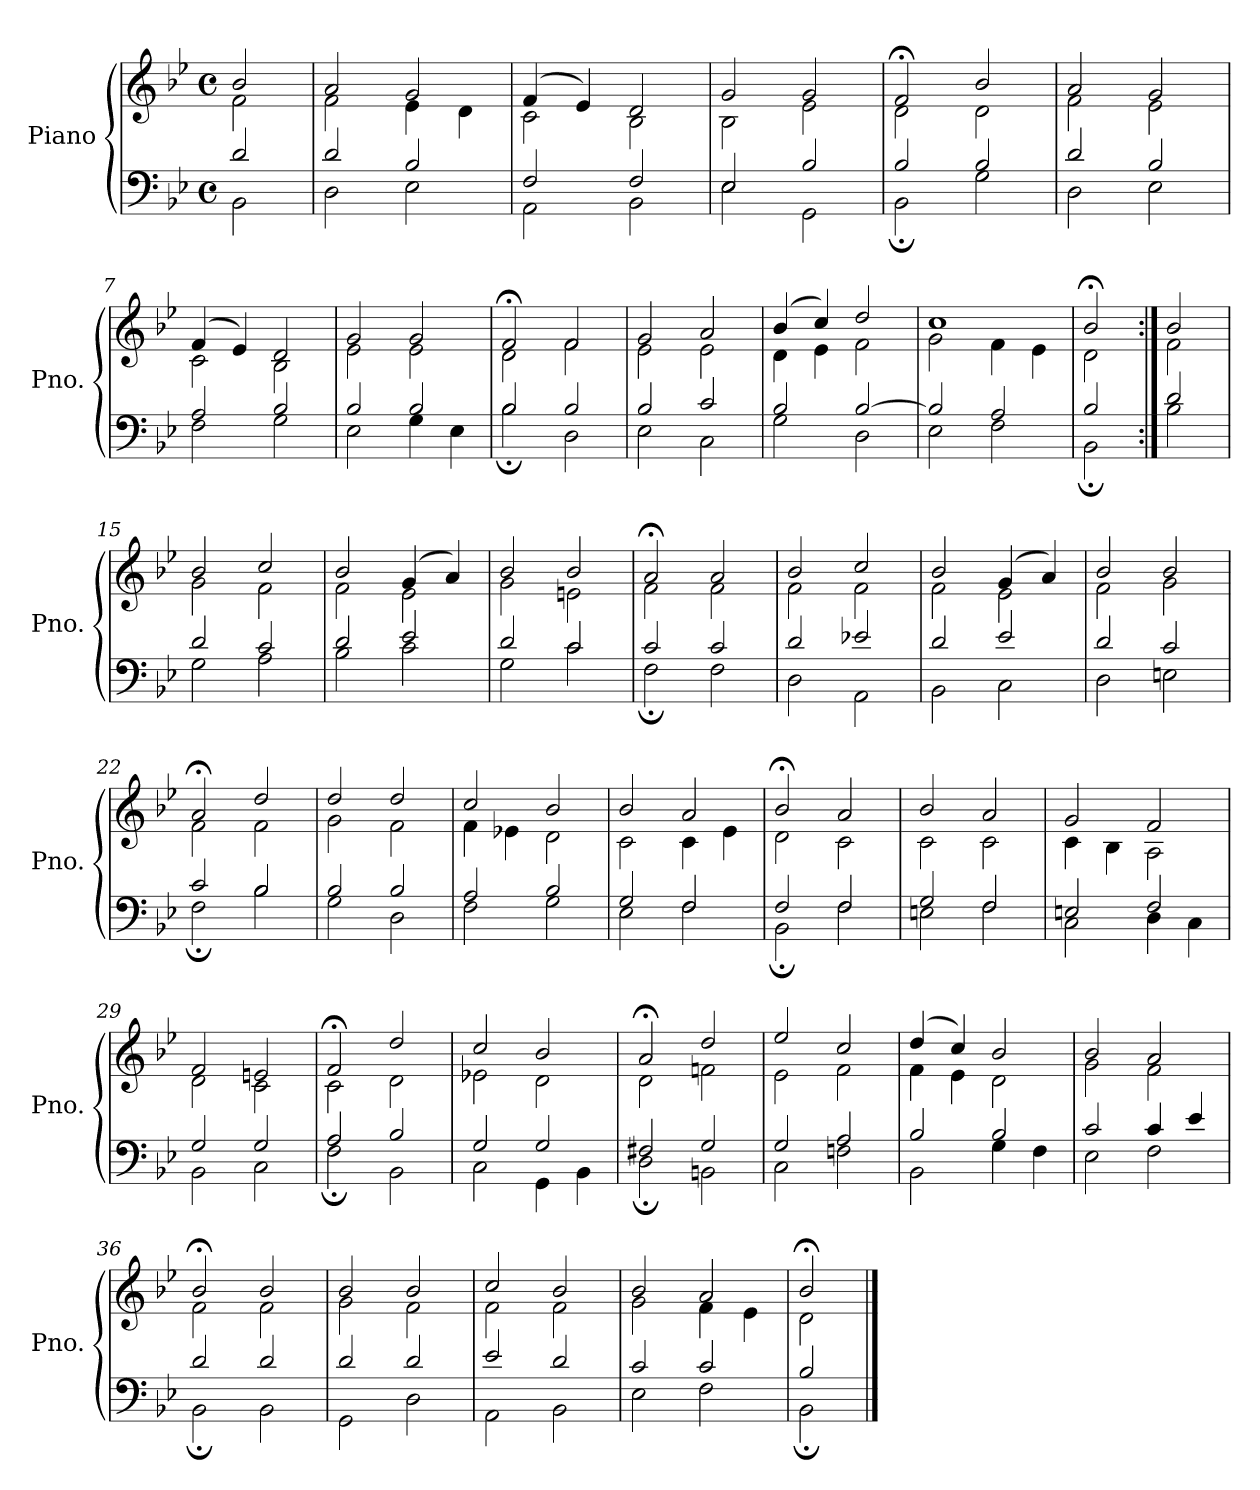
**kern	**kern
*part1	*part1
*staff2	*staff1
*I"Piano	*
*I'Pno.	*
*clefF4	*clefG2
*k[b-e-]	*k[b-e-]
*M4/4	*M4/4
*met(c)	*met(c)
=1	=1
*^	*^
2d/	2BB-\	2b-/	2f\
=2	=2	=2	=2
2d/	2D\	2a/	2f\
2B-/	2E-\	2g/	4e-\
.	.	.	4d\
=3	=3	=3	=3
2F/	2AA\	(4f/	2c\
.	.	4e-/)	.
2F/	2BB-\	2d/	2B-\
=4	=4	=4	=4
2E-/	2E-\	2g/	2B-\
2B-/	2GG\	2g/	2e-\
=5	=5	=5	=5
2B-/	2BB-;\	2f;</	2d\
2B-/	2G\	2b-/	2d\
!!LO:LB:g=z	!!
=6	=6	=6	=6
2d/	2D\	2a/	2f\
2B-/	2E-\	2g/	2e-\
=7	=7	=7	=7
2A/	2F\	(4f/	2c\
.	.	4e-/)	.
2B-/	2G\	2d/	2B-\
=8	=8	=8	=8
2B-/	2E-\	2g/	2e-\
2B-/	4G\	2g/	2e-\
.	4E-\	.	.
=9	=9	=9	=9
2B-/	2B-;\	2f;</	2d\
2B-/	2D\	2f/	2f\
=10	=10	=10	=10
2B-/	2E-\	2g/	2e-\
2c/	2C\	2a/	2e-\
!!LO:LB:g=z	!!
=11	=11	=11	=11
2B-/	2G\	(4b-/	4d\
.	.	4cc/)	4e-\
[2B-/	2D\	2dd/	2f\
=12	=12	=12	=12
2B-/]	2E-\	1cc	2g\
2A/	2F\	.	4f\
.	.	.	4e-\
=13	=13	=13	=13
2B-/	2BB-;\	2b-;</	2d\
=14:|!	=14:|!	=14:|!	=14:|!
2d/	2B-\	2b-/	2f\
=15	=15	=15	=15
2d/	2G\	2b-/	2g\
2c/	2A\	2cc/	2f\
!!LO:LB:g=z	!!
=16	=16	=16	=16
2d/	2B-\	2b-/	2f\
2e-/	2c\	(4g/	2e-\
.	.	4a/)	.
=17	=17	=17	=17
2d/	2G\	2b-/	2g\
2c/	2c\	2b-/	2en\
=18	=18	=18	=18
2c/	2F;\	2a;</	2f\
2c/	2F\	2a/	2f\
=19	=19	=19	=19
2d/	2D\	2b-/	2f\
2e-X/	2AA\	2cc/	2f\
=20	=20	=20	=20
2d/	2BB-\	2b-/	2f\
2e-/	2C\	(4g/	2e-\
.	.	4a/)	.
!!LO:LB:g=z	!!
=21	=21	=21	=21
2d/	2D\	2b-/	2f\
2c/	2En\	2b-/	2g\
=22	=22	=22	=22
2c/	2F;\	2a;</	2f\
2B-/	2B-\	2dd/	2f\
=23	=23	=23	=23
2B-/	2G\	2dd/	2g\
2B-/	2D\	2dd/	2f\
=24	=24	=24	=24
2A/	2F\	2cc/	4f\
.	.	.	4e-X\
2B-/	2G\	2b-/	2d\
=25	=25	=25	=25
2G/	2E-\	2b-/	2c\
2F/	2F\	2a/	4c\
.	.	.	4e-\
!!LO:LB:g=z	!!
=26	=26	=26	=26
2F/	2BB-;\	2b-;</	2d\
2F/	2F\	2a/	2c\
=27	=27	=27	=27
2G/	2En\	2b-/	2c\
2F/	2F\	2a/	2c\
=28	=28	=28	=28
2En/	2C\	2g/	4c\
.	.	.	4B-\
2F/	4D\	2f/	2A\
.	4C\	.	.
=29	=29	=29	=29
2G/	2BB-\	2f/	2d\
2G/	2C\	2en/	2c\
=30	=30	=30	=30
2A/	2F;\	2f;</	2c\
2B-/	2BB-\	2dd/	2d\
!!LO:PB:g=z	!!
=31	=31	=31	=31
2G/	2C\	2cc/	2e-X\
2G/	4GG\	2b-/	2d\
.	4BB-\	.	.
=32	=32	=32	=32
2F#X/	2D;\	2a;</	2d\
2G/	2BBn\	2dd/	2fn\
=33	=33	=33	=33
2G/	2C\	2ee-/	2e-\
2A/	2Fn\	2cc/	2f\
=34	=34	=34	=34
2B-/	2BB-\	(4dd/	4f\
.	.	4cc/)	4e-\
2B-/	4G\	2b-/	2d\
.	4F\	.	.
=35	=35	=35	=35
2c/	2E-\	2b-/	2g\
4c/	2F\	2a/	2f\
4e-/	.	.	.
!!LO:LB:g=z	!!
=36	=36	=36	=36
2d/	2BB-;\	2b-;</	2f\
2d/	2BB-\	2b-/	2f\
=37	=37	=37	=37
2d/	2GG\	2b-/	2g\
2d/	2D\	2b-/	2f\
=38	=38	=38	=38
2e-/	2AA\	2cc/	2f\
2d/	2BB-\	2b-/	2f\
=39	=39	=39	=39
2c/	2E-\	2b-/	2g\
2c/	2F\	2a/	4f\
.	.	.	4e-\
=40	=40	=40	=40
2B-/	2BB-;\	2b-;</	2d\
*v	*v	*	*
*	*v	*v
==	==
*-	*-
